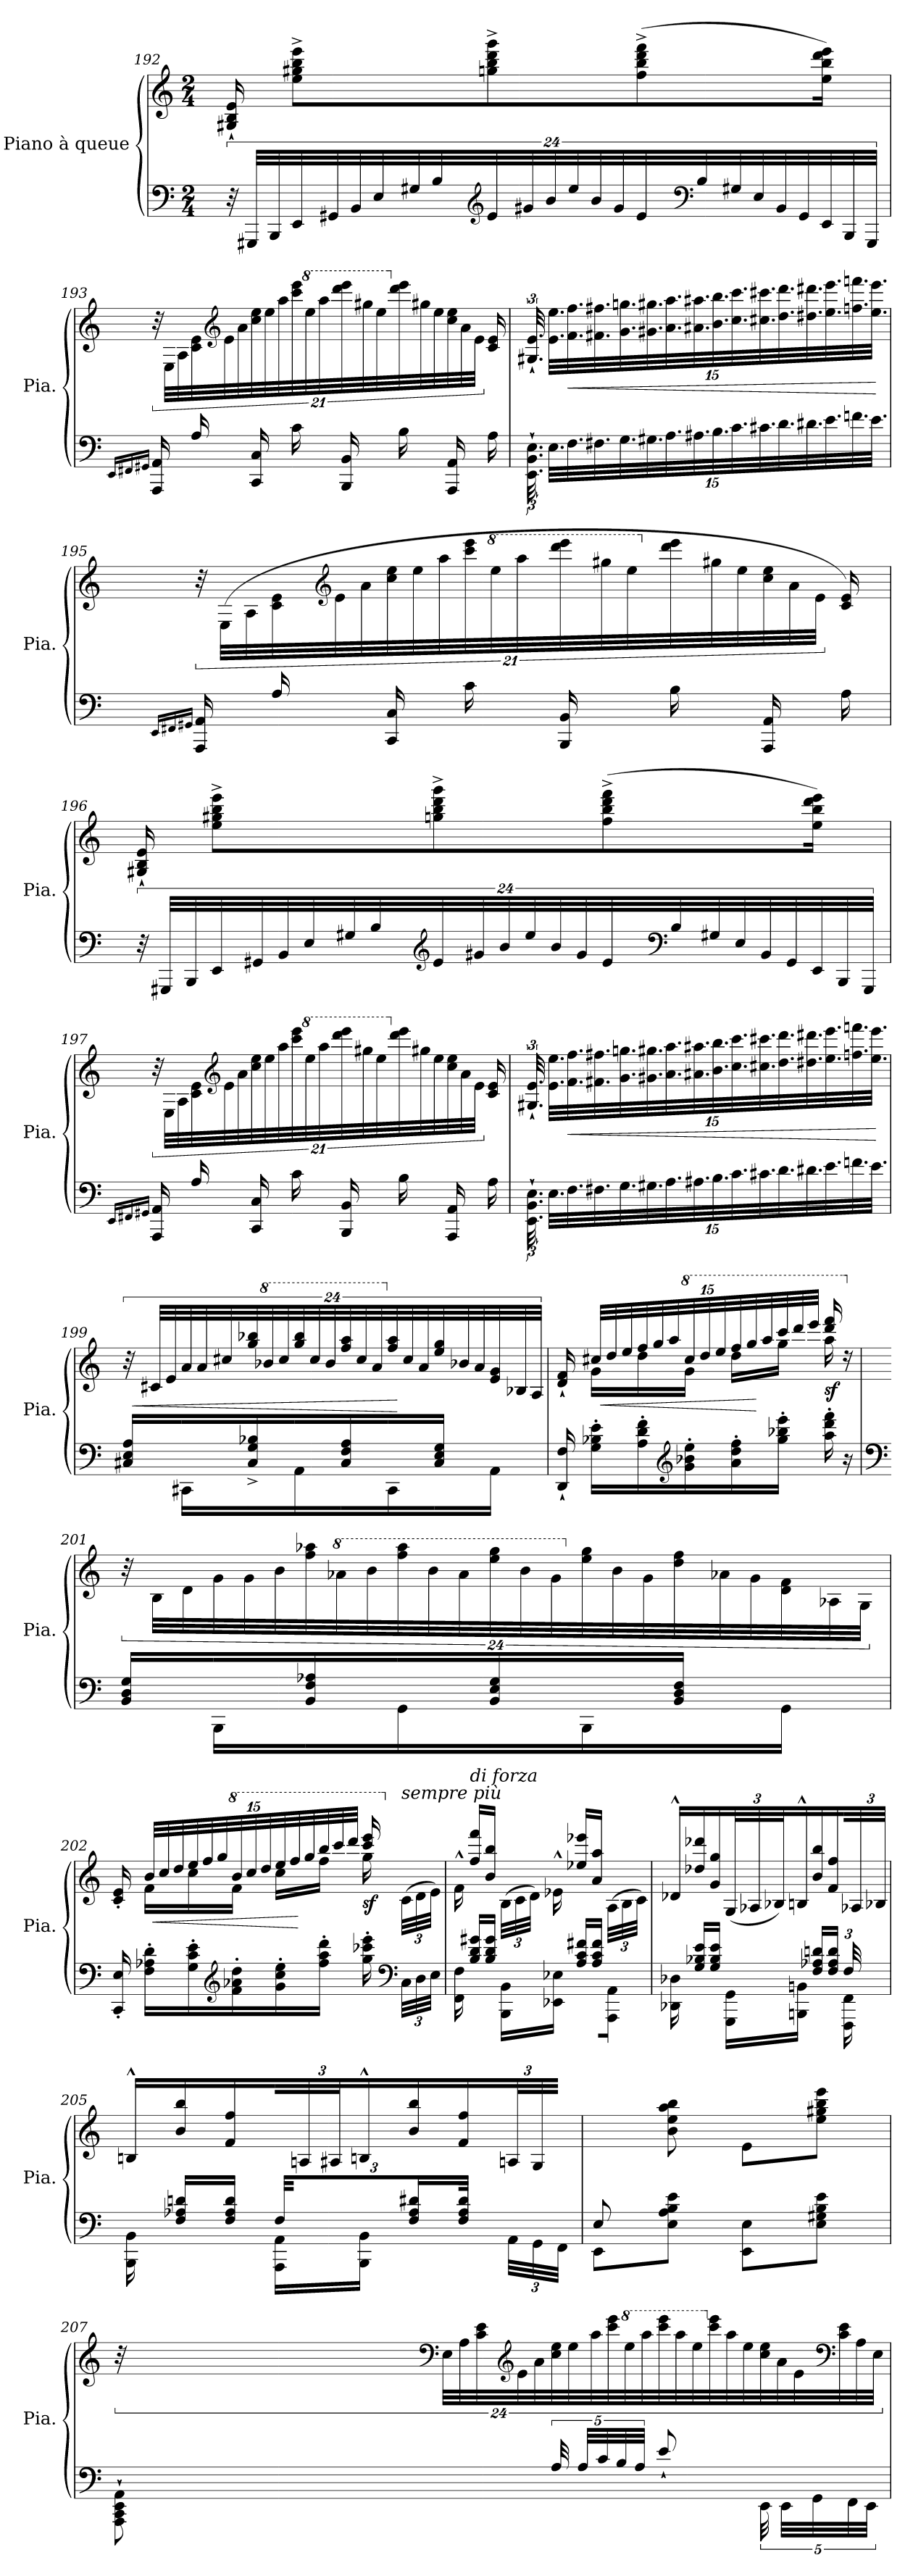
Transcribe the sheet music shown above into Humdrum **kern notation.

**kern	**kern	**dynam
*part1	*part1	*part1
*staff2	*staff1	*staff1/2
*I"Piano à queue	*	*
*I'Pia.	*	*
*clefF4	*clefG2	*
*k[]	*k[]	*
*M2/4	*M2/4	*
=192	=192	=192
48r	16G#X/` 16B/` 16e/`	.
48GGG#X/LLL	.	.
48BBB/	.	.
*Xbrackettup	*	*
48EE/	8ee\^ 8gg#X\^ 8bb\^ 8eee\^L	.
48GG#X/	.	.
48BB/	.	.
48E/	.	.
48G#X/	.	.
48B/	.	.
*clefG2	*	*
48e/	8ggn\^ 8bb\^ 8ddd\^ 8ggg\^	.
48g#X/	.	.
48b/	.	.
48ee/	.	.
48b/	.	.
48g#/	.	.
48e/	(8ff\^ 8bb\^ 8ddd\^ 8fff\^	.
*clefF4	*	*
48B/	.	.
48G#X/	.	.
48E/	.	.
48BB/	.	.
48GG#/	.	.
48EE/	16ee\ 16bb\ 16ddd\ 16eee\Jk)	.
48BBB/	.	.
48GGG#/JJJ	.	.
!!LO:LB:g=z
=193	=193	=193
16qEE/LL	.	.
16qFF#X/	.	.
16qGG#X/JJ	.	.
*	*clefF4	*
16AAA/ 16AA/	48r	.
.	48E\LLL	.
.	48A\	.
*	*Xbrackettup	*
16A/	48c\ 48e\	.
*	*clefG2	*
.	48e\	.
.	48a\	.
16CC/ 16C/	48cc\ 48ee\	.
.	48ee\	.
.	48aa\	.
16c\	48ccc\ 48eee\	.
*	*8va	*
.	48eee\	.
.	48aaa\	.
16BBB/ 16BB/	48dddd\ 48eeee\	.
.	48ggg#X\	.
.	48eee\	.
*	*X8va	*
16B\	48ddd\ 48eee\	.
.	48gg#X\	.
.	48ee\	.
16AAA/ 16AA/	48cc\ 48ee\	.
.	48a\	.
.	48e\JJJ	.
16A\	16c/ 16e/	.
=194	=194	=194
*brackettup	*brackettup	*
48.EE\` 48.BB\` 48.E\`	48.G#X/` 48.e/`	.
48.E\LLL	48.e\ 48.ee\LLL	.
!	!	!LO:HP:b
48.F\	48.f\ 48.ff\	<
48.F#X\	48.f#X\ 48.ff#X\	.
*Xbrackettup	*Xbrackettup	*
48.G\	48.g\ 48.ggn\	.
48.G#X\	48.g#X\ 48.gg#X\	.
48.A\	48.a\ 48.aa\	.
48.A#X\	48.a#X\ 48.aa#X\	.
48.B\	48.b\ 48.bb\	.
48.c\	48.cc\ 48.ccc\	.
48.c#X\	48.cc#X\ 48.ccc#X\	.
48.d\	48.dd\ 48.ddd\	.
48.d#X\	48.dd#X\ 48.ddd#X\	.
48.e\	48.ee\ 48.eee\	.
48.fn\	48.ffn\ 48.fffn\	.
48.e\JJJ	48.ee\ 48.eee\JJJ	.
.	.	[
!!LO:LB:g=z
=195	=195	=195
16qEE/LL	.	.
16qFF#X/	.	.
16qGG#X/JJ	.	.
*	*brackettup	*
16AAA/ 16AA/	48r	.
.	(>48E\LLL	.
.	48A\	.
*	*Xbrackettup	*
16A/	48c\ 48e\	.
*	*clefG2	*
.	48e\	.
.	48a\	.
16CC/ 16C/	48cc\ 48ee\	.
.	48ee\	.
.	48aa\	.
16c\	48ccc\ 48eee\	.
*	*8va	*
.	48eee\	.
.	48aaa\	.
16BBB/ 16BB/	48dddd\ 48eeee\	.
.	48ggg#X\	.
.	48eee\	.
*	*X8va	*
16B\	48ddd\ 48eee\	.
.	48gg#X\	.
.	48ee\	.
16AAA/ 16AA/	48cc\ 48ee\	.
.	48a\	.
.	48e\JJJ	.
16A\	16c/ 16e/)	.
=196	=196	=196
*brackettup	*	*
48r	16G#X/` 16B/` 16e/`	.
48GGG#X/LLL	.	.
48BBB/	.	.
*Xbrackettup	*	*
48EE/	8ee\^ 8gg#X\^ 8bb\^ 8eee\^L	.
48GG#X/	.	.
48BB/	.	.
48E/	.	.
48G#X/	.	.
48B/	.	.
*clefG2	*	*
48e/	8ggn\^ 8bb\^ 8ddd\^ 8ggg\^	.
48g#X/	.	.
48b/	.	.
48ee/	.	.
48b/	.	.
48g#/	.	.
48e/	(8ff\^ 8bb\^ 8ddd\^ 8fff\^	.
*clefF4	*	*
48B/	.	.
48G#X/	.	.
48E/	.	.
48BB/	.	.
48GG#/	.	.
48EE/	16ee\ 16bb\ 16ddd\ 16eee\Jk)	.
48BBB/	.	.
48GGG#/JJJ	.	.
!!LO:LB:g=z
=197	=197	=197
16qEE/LL	.	.
16qFF#X/	.	.
16qGG#X/JJ	.	.
*	*clefF4	*
*	*brackettup	*
16AAA/ 16AA/	48r	.
.	48E\LLL	.
.	48A\	.
*	*Xbrackettup	*
16A/	48c\ 48e\	.
*	*clefG2	*
.	48e\	.
.	48a\	.
16CC/ 16C/	48cc\ 48ee\	.
.	48ee\	.
.	48aa\	.
16c\	48ccc\ 48eee\	.
*	*8va	*
.	48eee\	.
.	48aaa\	.
16BBB/ 16BB/	48dddd\ 48eeee\	.
.	48ggg#X\	.
.	48eee\	.
*	*X8va	*
16B\	48ddd\ 48eee\	.
.	48gg#X\	.
.	48ee\	.
16AAA/ 16AA/	48cc\ 48ee\	.
.	48a\	.
.	48e\JJJ	.
16A\	16c/ 16e/	.
=198	=198	=198
*brackettup	*brackettup	*
48.EE\` 48.BB\` 48.E\`	48.G#X/` 48.e/`	.
48.E\LLL	48.e\ 48.ee\LLL	.
!	!	!LO:HP:b
48.F\	48.f\ 48.ff\	<
48.F#X\	48.f#X\ 48.ff#X\	.
*Xbrackettup	*Xbrackettup	*
48.G\	48.g\ 48.ggn\	.
48.G#X\	48.g#X\ 48.gg#X\	.
48.A\	48.a\ 48.aa\	.
48.A#X\	48.a#X\ 48.aa#X\	.
48.B\	48.b\ 48.bb\	.
48.c\	48.cc\ 48.ccc\	.
48.c#X\	48.cc#X\ 48.ccc#X\	.
48.d\	48.dd\ 48.ddd\	.
48.d#X\	48.dd#X\ 48.ddd#X\	.
48.e\	48.ee\ 48.eee\	.
48.fn\	48.ffn\ 48.fffn\	.
48.e\JJJ	48.ee\ 48.eee\JJJ	.
.	.	[
!!LO:PB:g=z
=199	=199	=199
*^	*	*
*	*	*brackettup	*
16C#X/ 16E/ 16A/LL	16ryy	48r	.
!	!	!	!LO:HP:b
.	.	48c#X/LLL	<
.	.	48e/	.
16ryy	16CC#X\LL	48a/	.
.	.	48a/	.
.	.	48cc#X/	.
*	*	*Xbrackettup	*
16C#/^ 16G/^ 16B-X/^	16ryy	48gg/ 48bb-X/	.
*	*	*8va	*
.	.	48bb-X/	.
.	.	48ccc#/	.
16ryy	16AA\	48ggg/ 48bbb-/	.
.	.	48ccc#/	.
.	.	48bb-/	.
16C#/ 16F/ 16A/	16ryy	48fff/ 48aaa/	.
.	.	48ccc#/	.
.	.	48aa/	.
*	*	*X8va	*
16ryy	16CC#\	48ff/ 48aa/	.
.	.	48cc#/	[
.	.	48a/	.
16C#/ 16E/ 16G/JJ	16ryy	48ee/ 48gg/	.
.	.	48b-X/	.
.	.	48a/	.
16ryy	16AA\JJ	48e/ 48g/	.
.	.	48B-X/	.
.	.	48A/JJJ	.
*v	*v	*	*
=200	=200	=200
*	*^	*
16DD/` 16F/`	16d/` 16f/`	16ryy	.
16G\' 16B-X\' 16e\'LL	48cc#X/LLL	16g\LL	.
!	!	!	!LO:HP:b
.	48dd/	.	<
.	48ee/	.	.
16A\' 16d\' 16f\'	48ff/	16dd\	.
.	48gg/	.	.
.	48aa/	.	.
*clefG2	*	*	*
*	*8va	*	*
16g\' 16b-X\' 16ee\'	48ccc#/	16gg\JJ	.
.	48ddd/	.	.
.	48eee/	.	.
16a\' 16dd\' 16ff\'	48fff/	16ddd\LL	.
.	48ggg/	.	.
.	48aaa/	.	[
16gg\' 16bb-X\' 16eee\'JJ	48cccc/	16ggg\JJ	.
.	48dddd/	.	.
.	48eeee/JJJ	.	.
!	!	!	!LO:DY:b
16aa\' 16ddd\' 16fff\'	16dddd/ 16ffff/	16aaa\	sf
*	*X8va	*	*
16r	16rdd	16ryy	.
*	*v	*v	*
!!LO:LB:g=z
=201	=201	=201
*clefF4	*	*
*^	*	*
*	*	*brackettup	*
16BB/ 16D/ 16G/LL	16ryy	48r	.
.	.	48B\LLL	.
.	.	48d\	.
16ryy	16BBB\LL	48g\	.
.	.	48g\	.
.	.	48b\	.
*	*	*Xbrackettup	*
16BB/ 16F/ 16A-X/	16ryy	48ff\ 48aa-X\	.
*	*	*8va	*
.	.	48aa-X\	.
.	.	48bb\	.
16ryy	16GG\	48fff\ 48aaa-\	.
.	.	48bb\	.
.	.	48aa-\	.
16BB/ 16E/ 16G/	16ryy	48eee\ 48ggg\	.
.	.	48bb\	.
.	.	48gg\	.
*	*	*X8va	*
16ryy	16BBB\	48ee\ 48gg\	.
.	.	48b\	.
.	.	48g\	.
16BB/ 16D/ 16F/JJ	16ryy	48dd\ 48ff\	.
.	.	48a-X\	.
.	.	48g\	.
16ryy	16GG\JJ	48d\ 48f\	.
.	.	48A-X\	.
.	.	48G\JJJ	.
*v	*v	*	*
=202	=202	=202
*	*^	*
16CC/' 16E/'	16c/' 16e/'	16ryy	.
16F\' 16A-X\' 16d\'LL	48b/LLL	16f\LL	.
!	!	!	!LO:HP:b
.	48cc/	.	<
.	48dd/	.	.
16G\' 16c\' 16e\'	48ee/	16cc\	.
.	48ff/	.	.
.	48gg/	.	.
*clefG2	*	*	*
*	*8va	*	*
16f\' 16a-X\' 16dd\'	48bb/	16ff\JJ	.
.	48ccc/	.	.
.	48ddd/	.	.
16g\' 16cc\' 16ee\'	48eee/	16ccc\LL	.
.	48fff/	.	.
.	48ggg/	.	[
16ff\' 16aa\' 16ddd\'JJ	48bbb/	16fff\JJ	.
.	48cccc/	.	.
.	48dddd/JJJ	.	.
!	!	!	!LO:DY:b
16gg\' 16ccc-X\' 16eee\'	16cccc/ 16eeee/	16ggg\	sf
*clefF4	*	*	*
*	*X8va	*	*
!	!LO:TX:a:i:t=sempre più	!	!
48C\LLL	(>48c\LLL	16ryy	.
48D\	48d\	.	.
48E\JJJ	48e\JJJ)	.	.
*	*v	*v	*
!!LO:LB:g=z
=203	=203	=203
16FF\ 16F\	16f^^\	.
!	!LO:TX:a:i:t=di forza	!
16B/ 16d/ 16g#X/LL	16ff/ 16fff/LL	.
16B/ 16d/ 16g#/JJ	16b/ 16bb/JJ	.
16BBB\ 16BB\LL	(48B\LLL	.
.	48c\	.
.	48d\JJJ)	.
16EE-X\ 16E-X\JJ	16e-X^^\	.
16A/ 16c/ 16f#X/LL	16ee-X/ 16eee-X/LL	.
16A/ 16c/ 16f#/JJ	16a/ 16aa/JJ	.
16AAA\ 16AA\LL	(48A\LLL	.
.	48B\	.
.	48c\JJJ)	.
=204	=204	=204
*^	*	*
4..ryy	16DD-X\ 16D-X\JJ	16d-X^^\	.
.	16G/ 16B-X/ 16e/LL	16dd-X/ 16ddd-X/LL	.
.	16G/ 16B-/ 16e/JJ	16g/ 16gg/JJ	.
.	16GGG\ 16GG\LL	(48G\LLL	.
.	.	48A-X\	.
.	.	48B-X\JJJ)	.
.	16BBBn\ 16BBn\JJ	16Bn^^\	.
.	16F/ 16A-X/ 16dn/LL	16b/ 16bb/LL	.
.	16F/ 16A-/ 16d/JJ	16f/ 16ff/JJ	.
48F/LLL	16FFF\ 16FF\	48ryy	.
24ryy	.	48A-X/	.
.	.	48B-X/JJJ	.
=205	=205	=205	=205
8.ryy	16BBB\ 16BB\	16Bn^^\	.
.	16F/ 16A-X/ 16dn/LL	16b/ 16bb/LL	.
.	16F/ 16A-/ 16d/JJ	16f/ 16ff/JJ	.
48F/LLL	16AAA\ 16AA\LL	48ryy	.
48%13ryy	.	48An/	.
.	.	48A#X/JJJ	.
.	16BBB\ 16BB\JJ	16Bn^^\	.
.	16F/ 16A-/ 16d#X/LL	16b/ 16bb/LL	.
.	16F/ 16A-/ 16d#/JJ	16f/ 16ff/JJ	.
.	48AA\LLL	48An/LLL	.
.	48GG\	48G/	.
48F/JJJ	48FF\JJJ	48ryy	.
!!LO:LB:g=z
=206	=206	=206	=206
8E/L	8EE\L	8ryy	.
4.ryy	8E\ 8A\ 8B\ 8e\J	8b\ 8ee\ 8aa\ 8bb\J	.
.	8EE\ 8E\L	8e\L	.
.	8E\ 8G#X\ 8B\ 8e\J	8ee\ 8gg#X\ 8bb\ 8eee\J	.
*v	*v	*	*
=207	=207	=207
*	*brackettup	*
8AAA\` 8CC\` 8EE\` 8AA\`	48r	.
*	*clefF4	*
.	48E\LLL	.
.	48A\	.
*	*Xbrackettup	*
.	48c\ 48e\	.
*	*clefG2	*
.	48e\	.
.	48a\	.
*brackettup	*	*
40A/	48cc\ 48ee\	.
.	48ee\	.
40A/LLL	.	.
.	48aa\	.
40c/	.	.
.	48ccc\ 48eee\	.
40B/	.	.
*	*8va	*
.	48eee\	.
40A/JJJ	.	.
.	48aaa\	.
8e`/	48cccc\ 48eeee\	.
.	48aaa\	.
.	48eee\	.
*	*X8va	*
.	48ccc\ 48eee\	.
.	48aa\	.
.	48ee\	.
40EE\	48cc\ 48ee\	.
.	48a\	.
40EE\LLL	.	.
.	48e\	.
40GG\	.	.
*	*clefF4	*
.	48c\ 48e\	.
40FF\	.	.
.	48A\	.
40EE\JJJ	.	.
.	48E\JJJ	.
=	=	=
*-	*-	*-
